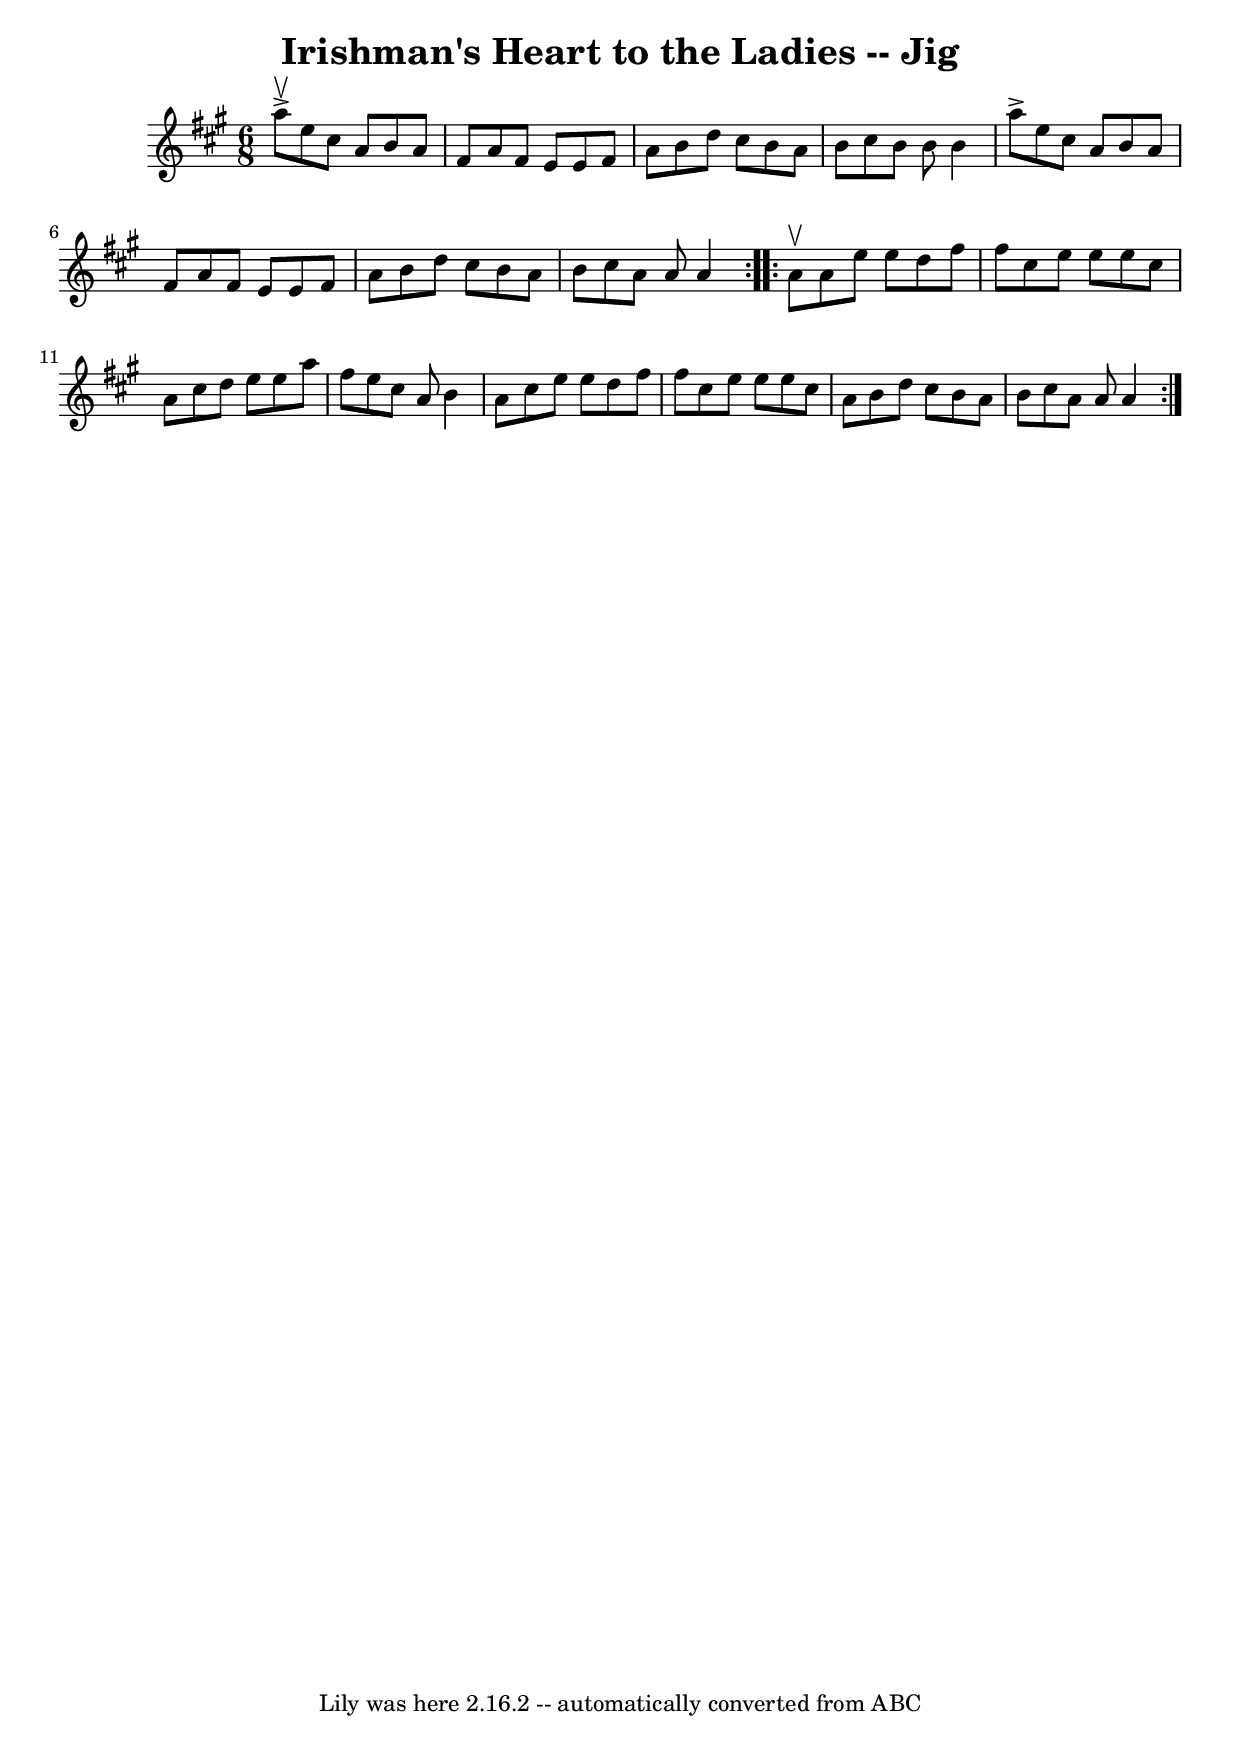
\version "2.16.2"
\include "Mammoth.ily"
\header {
  %% book = "Ryan's Mammoth Collection"
  crossRefNumber = "1"
  footnotes = "\\\\84 431"
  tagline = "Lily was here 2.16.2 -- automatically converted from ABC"
  title = "Irishman's Heart to the Ladies -- Jig"

}
voicedefault =  {



  \repeat volta 2 {

    \time 6/8 
    \key a \major a''8^\upbow^\accent |
    e''8 cis''8    
    a'8 b'8 a'8 fis'8    |
    a'8 fis'8 e'8 e'8 fis'8    
    a'8    |
    b'8 d''8 cis''8 b'8 a'8 b'8    |
    
    cis''8 b'8 b'8 b'4 a''8^\accent   |
    e''8 cis''8    
    a'8 b'8 a'8 fis'8    |
    a'8 fis'8 e'8 e'8 fis'8    
    a'8    |
    b'8 d''8 cis''8 b'8 a'8 b'8    |
    
    cis''8 a'8 a'8 a'4    
  }     
  \repeat volta 2 {
    a'8^\upbow |
    
    a'8 e''8 e''8 d''8 fis''8 fis''8    |
    cis''8 e''8  
    e''8 e''8 cis''8 a'8    |
    cis''8 d''8 e''8 e''8    
    a''8 fis''8    |
    e''8 cis''8 a'8 b'4 a'8    |
    
    cis''8 e''8 e''8 d''8 fis''8 fis''8    |
    cis''8    
    e''8 e''8 e''8 cis''8 a'8    |
    b'8 d''8 cis''8    
    b'8 a'8 b'8    |
    cis''8 a'8 a'8 a'4    
  }   

}

\score{
  <<

    \context Staff="default"
    {
      \voicedefault 
      
    }

  >>
  \layout {
    
  }
  \midi {
  }

}
